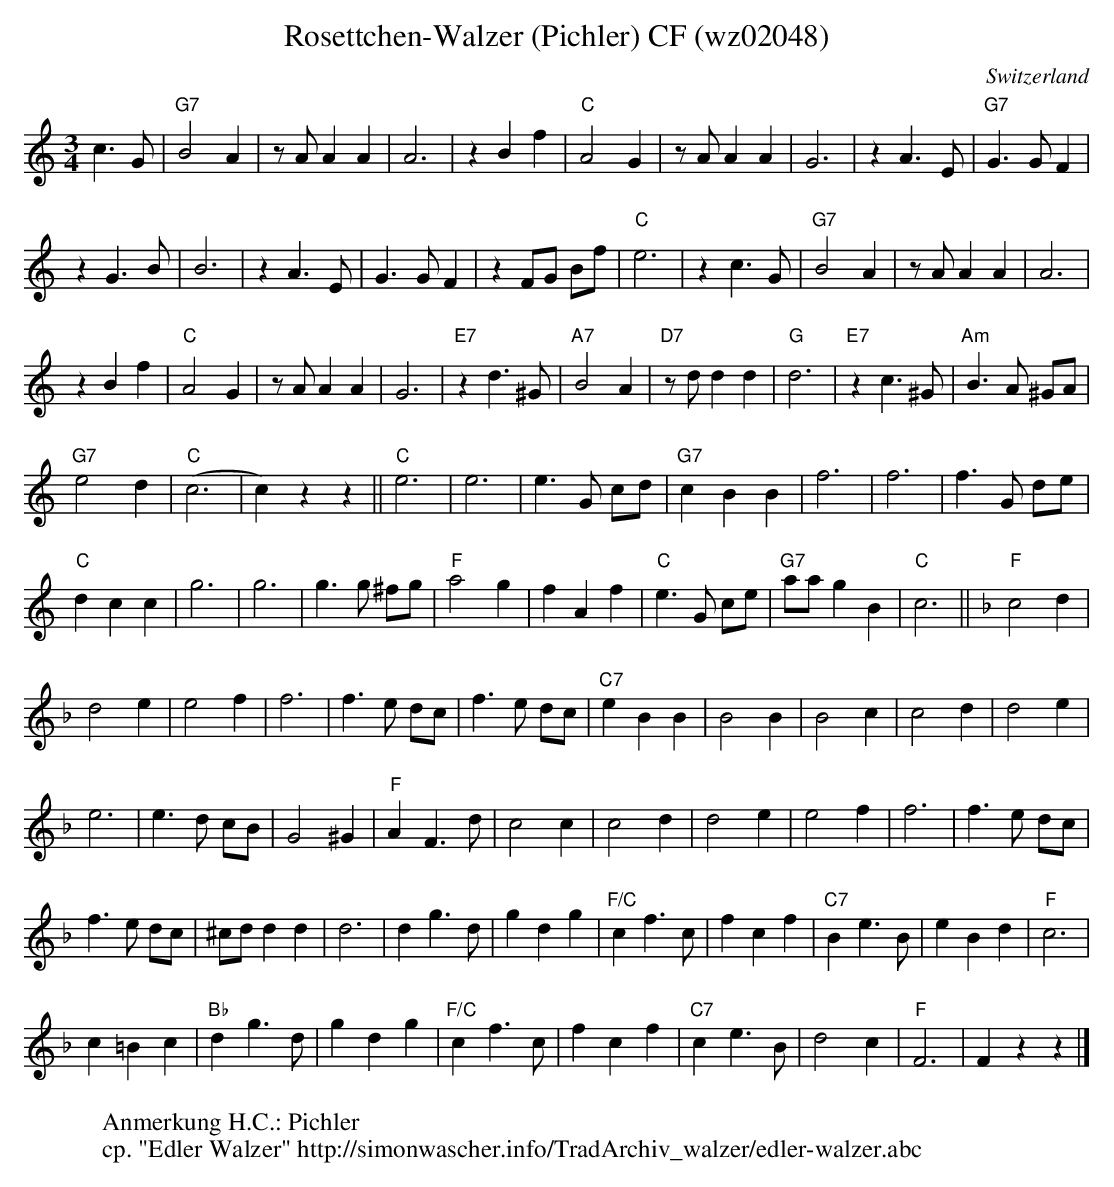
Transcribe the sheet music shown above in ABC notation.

X:1
T:Rosettchen-Walzer (Pichler) CF (wz02048)
O:Switzerland
M:3/4
L:1/4
K:C %%MIDI gchordon
c>G | "G7"B2A | z/A/ AA | A3 | zBf | "C"A2G | z/A/AA | G3 | zA>E | "G7"G>GF |
zG>B | B3 | zA>E | G>GF | zF/G/ B/f/  | "C"e3 | zc>G | "G7"B2A | z/A/AA | A3 |
zBf | "C"A2G | z/A/AA | G3 | "E7"zd>^G | "A7"B2A | "D7"z/d/dd | "G"d3 | "E7"zc>^G | "Am"B>A ^G/A/ |
"G7"e2d | ("C"c3 | c)zz || "C"e3 | e3 | e>G c/d/ | "G7"cBB | f3 | f3 | f>G d/e/  |
"C"dcc | g3 | g3 | g>g ^f/g/ | "F"a2g | fAf | "C"e>G c/e/ | "G7"a/a/ gB | "C"c3 || [K:F] "F"c2d |
d2e | e2f | f3 | f>e d/c/ | f>e d/c/ | "C7"eBB | B2B | B2c | c2d | d2e |
e3 | e>d c/B/ | G2^G | "F"AF>d | c2c | c2d | d2e | e2f | f3 | f>e d/c/ |
f>e d/c/ | ^c/d/ dd | d3 | dg>d | gdg | "F/C"cf>c | fcf | "C7"Be>B | eBd | "F"c3 |
c=Bc | "Bb"dg>d | gdg | "F/C"cf>c | fcf | "C7"ce>B | d2c | "F"F3 | Fzz |]
W:Anmerkung H.C.: Pichler
W: cp. "Edler Walzer" http://simonwascher.info/TradArchiv_walzer/edler-walzer.abc
